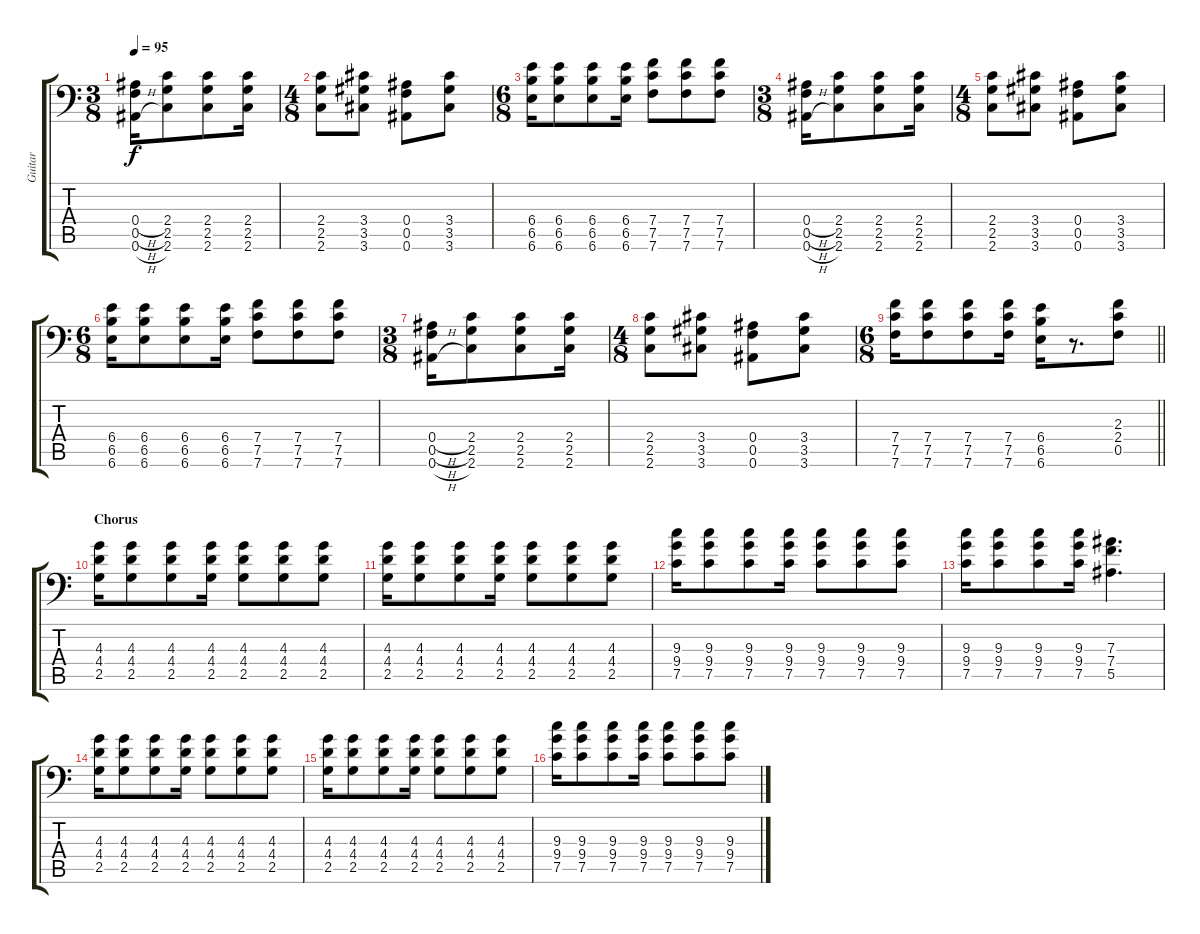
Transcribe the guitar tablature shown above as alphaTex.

\track ("Guitar" "Guitar") {instrument overdrivenguitar}
\staff {score tabs}
\tuning (C4 G3 Eb3 Bb2 F2 Bb1) {hide}
\ts (3 8)
\tempo 95
\clef f4
\ks c
(0.4{h} 0.5{h} 0.6{h}).16{dy f} (2.4 2.5 2.6).8 (2.4 2.5 2.6).8 (2.4 2.5 2.6).16 |
\ts (4 8)
(2.4 2.5 2.6).8 (3.4 3.5 3.6).8 (0.4 0.5 0.6).8 (3.4 3.5 3.6).8 |
\ts (6 8)
(6.4 6.5 6.6).16 (6.4 6.5 6.6).8 (6.4 6.5 6.6).8 (6.4 6.5 6.6).16 (7.4 7.5 7.6).8 (7.4 7.5 7.6).8 (7.4 7.5 7.6).8 |
\ts (3 8)
(0.4{h} 0.5{h} 0.6{h}).16 (2.4 2.5 2.6).8 (2.4 2.5 2.6).8 (2.4 2.5 2.6).16 |
\ts (4 8)
(2.4 2.5 2.6).8 (3.4 3.5 3.6).8 (0.4 0.5 0.6).8 (3.4 3.5 3.6).8 |
\ts (6 8)
(6.4 6.5 6.6).16 (6.4 6.5 6.6).8 (6.4 6.5 6.6).8 (6.4 6.5 6.6).16 (7.4 7.5 7.6).8 (7.4 7.5 7.6).8 (7.4 7.5 7.6).8 |
\ts (3 8)
(0.4{h} 0.5{h} 0.6{h}).16 (2.4 2.5 2.6).8 (2.4 2.5 2.6).8 (2.4 2.5 2.6).16 |
\ts (4 8)
(2.4 2.5 2.6).8 (3.4 3.5 3.6).8 (0.4 0.5 0.6).8 (3.4 3.5 3.6).8 |
\ts (6 8)
\barLineRight lightlight
(7.4 7.5 7.6).16 (7.4 7.5 7.6).8 (7.4 7.5 7.6).8 (7.4 7.5 7.6).16 (6.4 6.5 6.6).16 r.8{d} (2.3 2.4 0.5).8 |
\section ("" "Chorus")
(4.3 4.4 2.5).16 (4.3 4.4 2.5).8 (4.3 4.4 2.5).8 (4.3 4.4 2.5).16 (4.3 4.4 2.5).8 (4.3 4.4 2.5).8 (4.3 4.4 2.5).8 |
(4.3 4.4 2.5).16 (4.3 4.4 2.5).8 (4.3 4.4 2.5).8 (4.3 4.4 2.5).16 (4.3 4.4 2.5).8 (4.3 4.4 2.5).8 (4.3 4.4 2.5).8 |
(9.3 9.4 7.5).16 (9.3 9.4 7.5).8 (9.3 9.4 7.5).8 (9.3 9.4 7.5).16 (9.3 9.4 7.5).8 (9.3 9.4 7.5).8 (9.3 9.4 7.5).8 |
(9.3 9.4 7.5).16 (9.3 9.4 7.5).8 (9.3 9.4 7.5).8 (9.3 9.4 7.5).16 (7.3 7.4 5.5).4{d} |
(4.3 4.4 2.5).16 (4.3 4.4 2.5).8 (4.3 4.4 2.5).8 (4.3 4.4 2.5).16 (4.3 4.4 2.5).8 (4.3 4.4 2.5).8 (4.3 4.4 2.5).8 |
(4.3 4.4 2.5).16 (4.3 4.4 2.5).8 (4.3 4.4 2.5).8 (4.3 4.4 2.5).16 (4.3 4.4 2.5).8 (4.3 4.4 2.5).8 (4.3 4.4 2.5).8 |
(9.3 9.4 7.5).16 (9.3 9.4 7.5).8 (9.3 9.4 7.5).8 (9.3 9.4 7.5).16 (9.3 9.4 7.5).8 (9.3 9.4 7.5).8 (9.3 9.4 7.5).8
